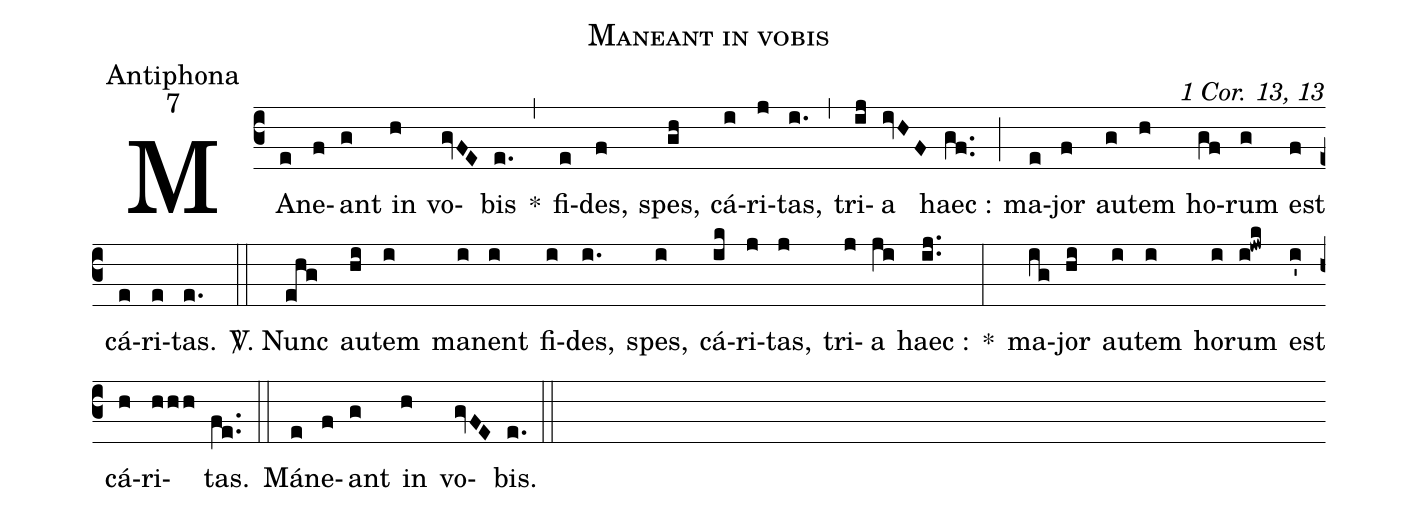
name:Maneant in vobis;
office-part:Antiphona;
mode:7;
commentary:1 Cor. 13, 13;
%%
(c3) MA(e)ne(f)ant(g) in(h) vo(gvFE)bis(e.) *(,) fi(e)des,(f) spes,(gh) cá(i)ri(j)tas,(i.) (,) tri(ij)a(ivHF) haec :(gf..) (;) ma(e)jor(f) au(g)tem(h) ho(gf)rum(g) est(f) cá(e)ri(e)tas.(e.) (::) <sp>V/</sp>. Nunc(ehg) au(hi)tem(i) ma(i)nent(i) fi(i)des,(i.) spes,(i) cá(ik)ri(j)tas,(j) tri(j)a(ji) haec :(ij..) *(:) ma(ig)jor(hi) au(i)tem(i) ho(i)rum(i!jwk) est(i') cá(h)ri(hhh)tas.(fe..) (::) Má(e)ne(f)ant(g) in(h) vo(gvFE)bis.(e.) (::)
